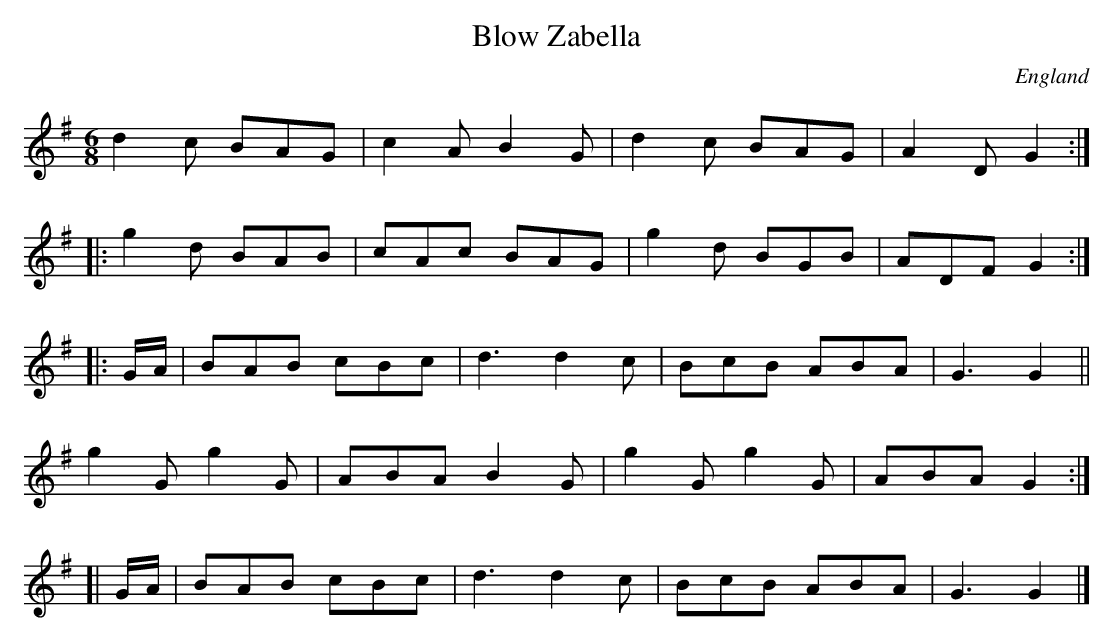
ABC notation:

X:1
T:Blow Zabella
L:1/8
M:6/8
O:England
K:G major
d2c BAG | c2A B2G | d2c BAG | A2D G2 ::
g2d BAB | cAc BAG | g2d BGB | ADF G2 ::
G/A/ | \
BAB cBc | d3  d2c | BcB ABA | G3 G2 ||
g2G g2G | ABA B2G | g2G g2G | ABA G2 ::
[|G/A/ | \
BAB cBc | d3 d2c | BcB ABA | G3 G2 |]
